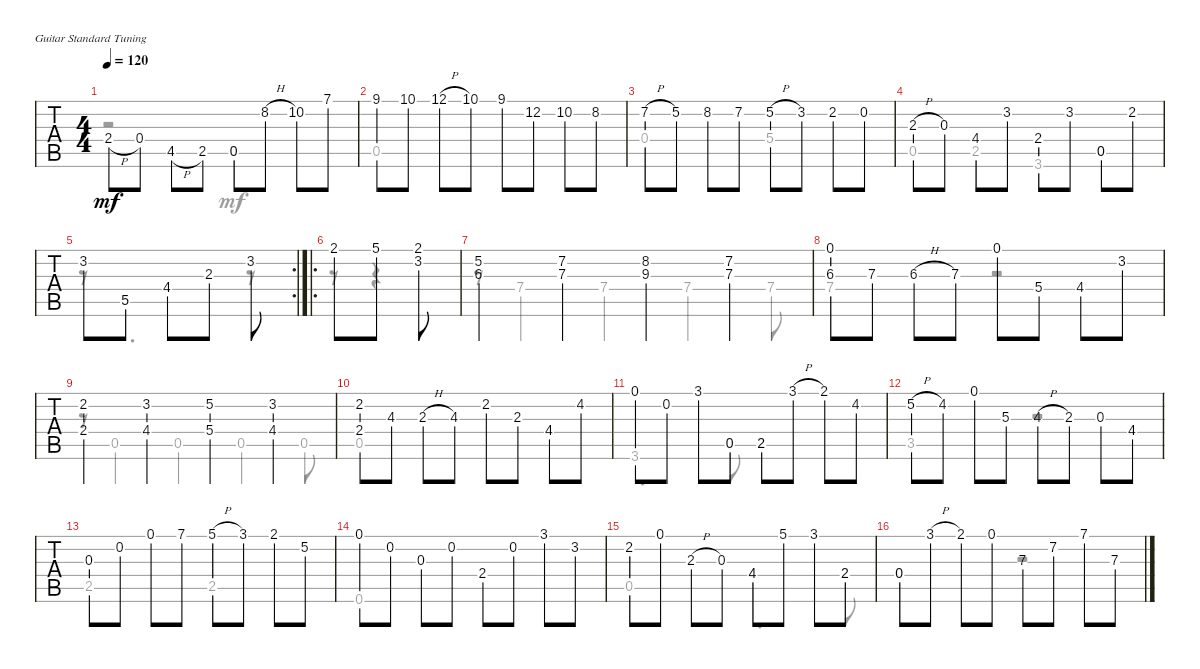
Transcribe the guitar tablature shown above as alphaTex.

\defaultSystemsLayout 4
\bracketExtendMode groupsimilarinstruments
\singleTrackTrackNamePolicy hidden
\firstSystemTrackNameOrientation horizontal
\otherSystemsTrackNameOrientation horizontal
\track ("Nylon Guitar" "N-Gt") {instrument acousticguitarnylon}
\staff {tabs}
\tuning (E4 B3 G3 D3 A2 E2)
\voice
\ts (4 4)
\tempo 120
\clef g2
\scale
0.25
\ks bminor
2.4{h lf 2}.8{dy mf} 0.4.8 4.5{h lf 4}.8 2.5.8 0.5.8 8.2{h lf 3}.8 10.2{lf 5}.8 7.1{lf 2}.8 |
\scale
0.25 9.1{lf 2}.8 10.1{lf 3}.8 12.1{h lf 5}.8 10.1.8 9.1.8 12.2{lf 5}.8 10.2{lf 3}.8 8.2{lf 5}.8 |
\scale
0.25 7.2{h lf 4}.8 5.2{lf 2}.8 8.2.8 7.2.8 5.2{h lf 5}.8 3.2{lf 2}.8 2.2{lf 2}.8 0.2.8 |
\scale
0.25 2.3{h lf 2}.8 0.3.8 4.4{lf 4}.8 3.2{lf 3}.8 2.4{lf 2}.8 3.2{lf 4}.8 0.5.8 2.2{lf 3}.8 |
\rc 2
\scale
0.21978 3.2{lf 3}.8 5.5{lf 5}.8 4.4{lf 4}.8 2.3{lf 2}.8 3.2.8 |
\ro
\scale
0.164835 2.1.8 5.1.8 (3.2 2.1).8 |
\scale
0.307692 (5.2 6.3{lf 3}).4 (7.3 7.2).4 (8.2{lf 3} 9.3{lf 4}).4 (7.3 7.2).4 |
\scale
0.307692 (0.1 6.3{lf 3}).8 7.3{lf 5}.8 6.3{h}.8 7.3.8 0.1.8 5.4{lf 2}.8 4.4{lf 4}.8 3.2{lf 3}.8 |
\scale
0.25 (2.2{lf 3} 2.4{lf 2}).4 (4.4{lf 4} 3.2{lf 3}).4 (5.2{lf 5} 5.4{lf 4}).4 (4.4 3.2).4 |
\scale
0.25 (2.2 2.4).8 4.3{lf 4}.8 2.3{h lf 2}.8 4.3{lf 4}.8 2.2.8 2.3.8 4.4{lf 4}.8 4.2{lf 5}.8 |
\scale
0.25 0.1.8 0.2.8 3.1{lf 4}.8 0.5.8 2.5.8 3.1{h lf 3}.8 2.1.8 4.2{lf 5}.8 |
\scale
0.25 5.2{h lf 5}.8 4.2{lf 4}.8 0.1.8 5.3{lf 5}.8 4.3{h lf 4}.8 2.3{lf 2}.8 0.3.8 4.4{lf 4}.8 |
\scale
0.25 0.3.8 0.2.8 0.1.8 7.1{lf 5}.8 5.1{h lf 5}.8 3.1.8 2.1.8 5.2{lf 5}.8 |
\scale
0.25 0.1.8 0.2.8 0.3.8 0.2.8 2.4{lf 3}.8 0.2.8 3.1{lf 5}.8 3.2{lf 4}.8 |
\scale
0.25 2.2{lf 3}.8 0.1.8 2.3{h lf 2}.8 0.3.8 4.4{lf 4}.8 5.1{lf 5}.8 3.1{lf 3}.8 2.4{lf 2}.8 |
\scale
0.25 0.4.8 3.1{h lf 3}.8 2.1{lf 2}.8 0.1.8 7.3.8 7.2.8 7.1.8 7.3.8
\voice
\clef g2
\ottava regular
\simile none
\scale
0.25
\ks bminor
r.2{dy mf} 0.5.2 |
\scale
0.25 0.5.1 |
\scale
0.25 0.4.2 5.4{lf 4}.2 |
\scale
0.25 0.5.4 2.5{lf 2}.4 3.6{lf 3}.4 0.5.4 |
\scale
0.21978 r.8 5.5{lf 5}.4{d} r.8 |
\scale
0.164835 r.8 r.4 |
\scale
0.307692 r.8 7.4{lf 4}.4 7.4.4 7.4.4 7.4.8 |
\scale
0.307692 7.4{lf 4}.2 r.2 |
\scale
0.25 r.8 0.5.4 0.5.4 0.5.4 0.5.8 |
\scale
0.25 0.5.1 |
\scale
0.25 3.6{lf 3}.4{d} 0.5.8 2.5.2 |
\scale
0.25 3.5{lf 2}.2 r.2 |
\scale
0.25 2.5{lf 2}.2 2.5.2 |
\scale
0.25 0.6.1 |
\scale
0.25 0.5.2 4.4{lf 4}.4{d} 2.4{lf 2}.8 |
\scale
0.25 0.4.2 r.2
